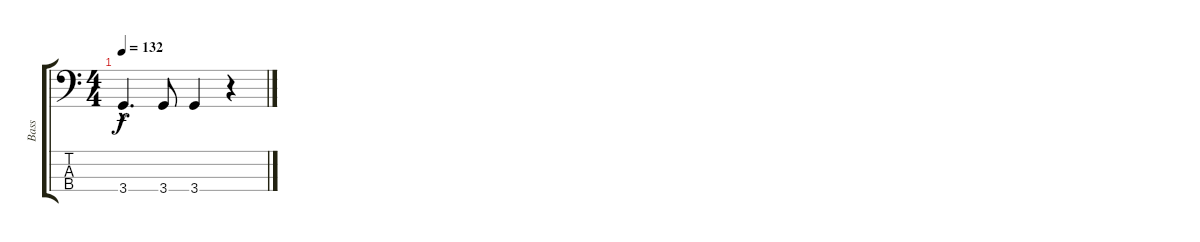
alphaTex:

\track ("Bass" "Bass") {instrument electricbassfinger}
\staff {score tabs}
\tuning (G2 D2 A1 E1) {hide}
\ts (4 4)
\tempo 132
\clef f4
\ks c
3.4{hac}.4{d dy f} 3.4.8 3.4.4 r.4
